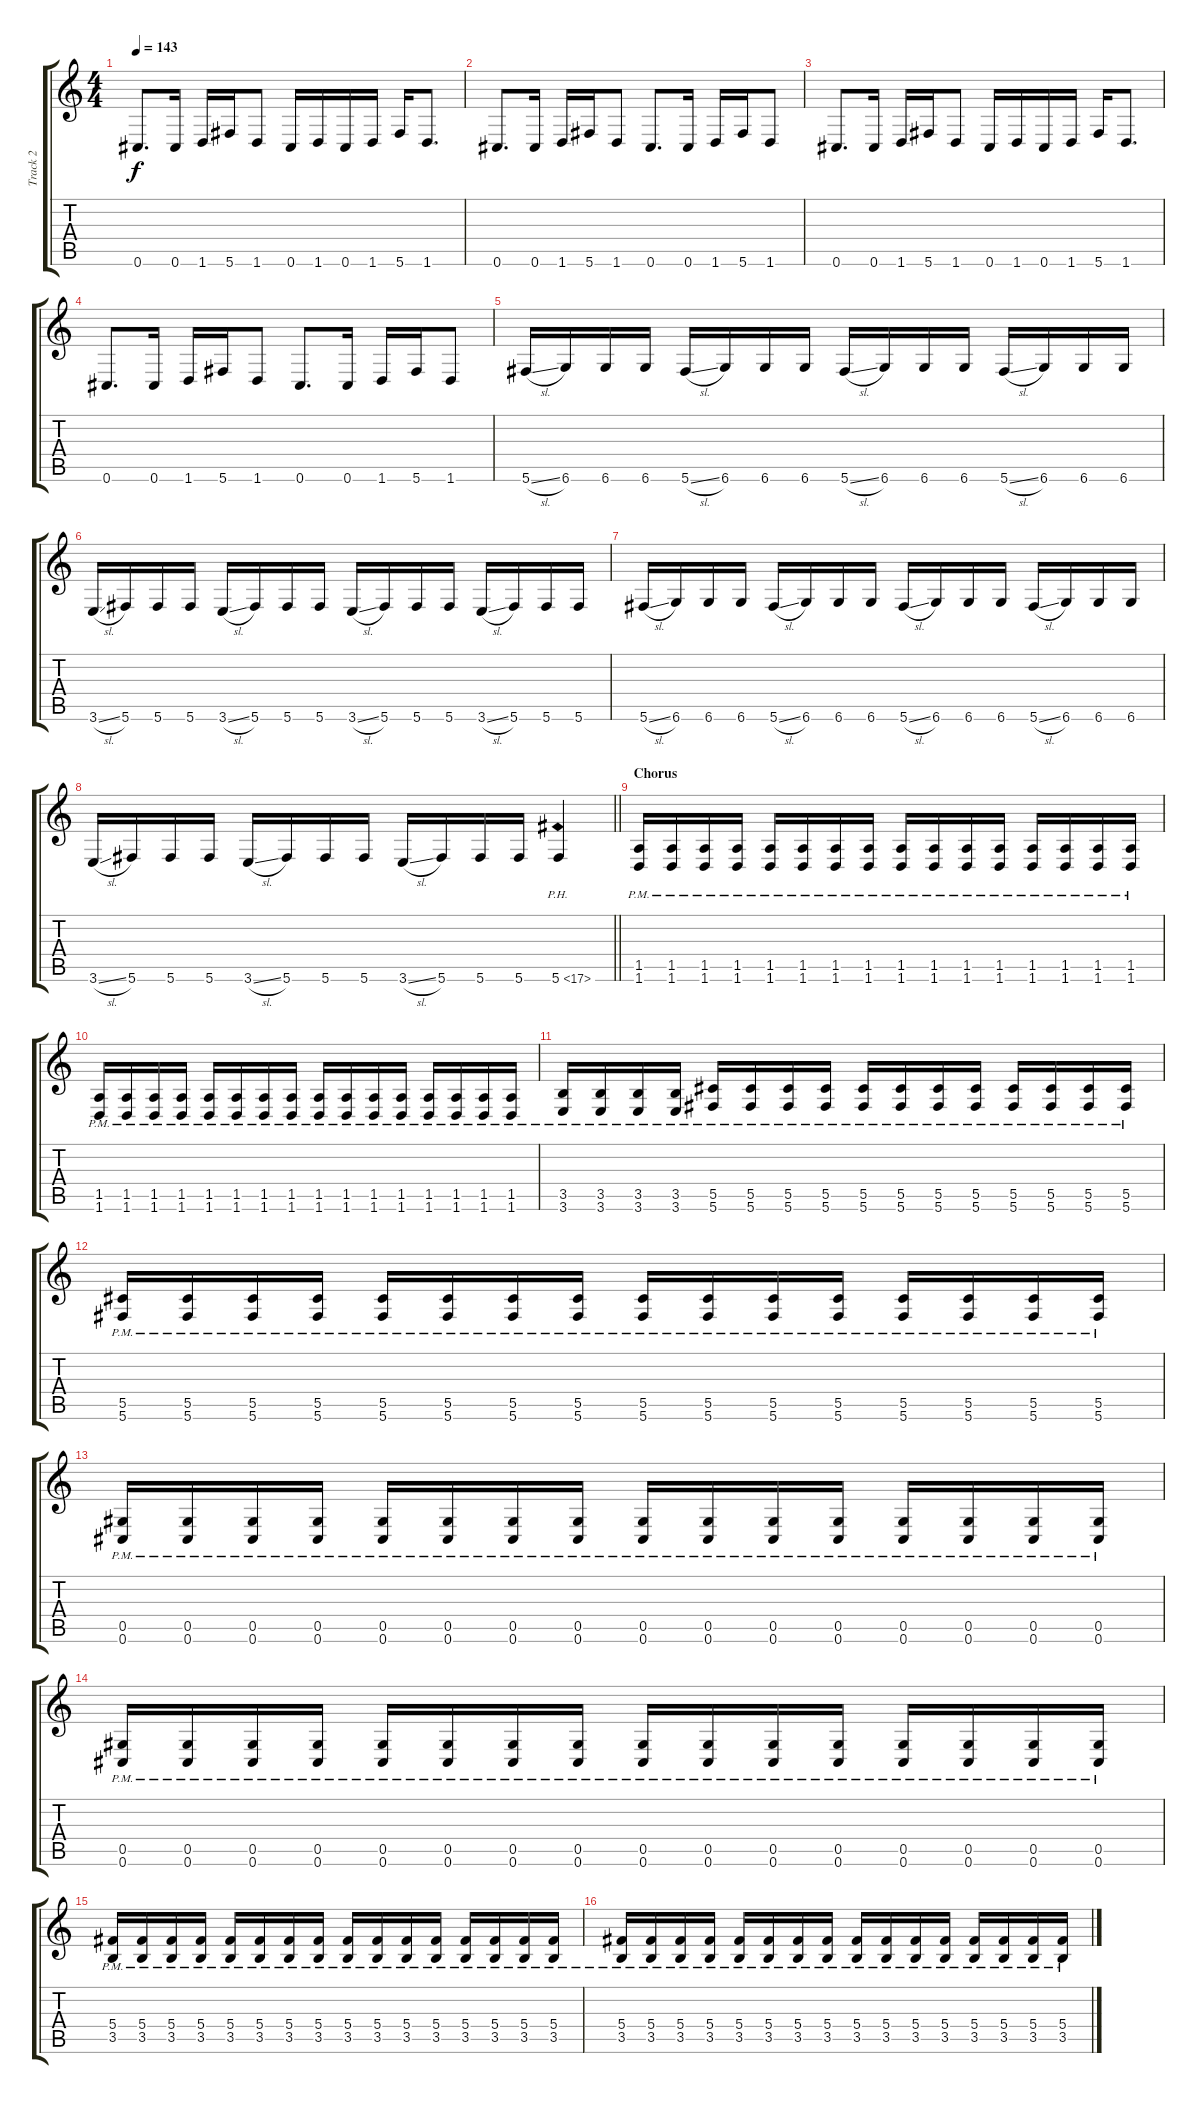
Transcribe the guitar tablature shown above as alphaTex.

\track ("Track 2" "Track 2") {instrument distortionguitar}
\staff {score tabs}
\tuning (Eb4 Bb3 Gb3 Db3 Ab2 Db2) {hide}
\ts (4 4)
\tempo 143
\clef g2
\ks c
0.6.8{d dy f} 0.6.16 1.6.16 5.6.16 1.6.8 0.6.16 1.6.16 0.6.16 1.6.16 5.6.16 1.6.8{d} |
0.6.8{d} 0.6.16 1.6.16 5.6.16 1.6.8 0.6.8{d} 0.6.16 1.6.16 5.6.16 1.6.8 |
0.6.8{d} 0.6.16 1.6.16 5.6.16 1.6.8 0.6.16 1.6.16 0.6.16 1.6.16 5.6.16 1.6.8{d} |
0.6.8{d} 0.6.16 1.6.16 5.6.16 1.6.8 0.6.8{d} 0.6.16 1.6.16 5.6.16 1.6.8 |
5.6{sl}.16 6.6.16 6.6.16 6.6.16 5.6{sl}.16 6.6.16 6.6.16 6.6.16 5.6{sl}.16 6.6.16 6.6.16 6.6.16 5.6{sl}.16 6.6.16 6.6.16 6.6.16 |
3.6{sl}.16 5.6.16 5.6.16 5.6.16 3.6{sl}.16 5.6.16 5.6.16 5.6.16 3.6{sl}.16 5.6.16 5.6.16 5.6.16 3.6{sl}.16 5.6.16 5.6.16 5.6.16 |
5.6{sl}.16 6.6.16 6.6.16 6.6.16 5.6{sl}.16 6.6.16 6.6.16 6.6.16 5.6{sl}.16 6.6.16 6.6.16 6.6.16 5.6{sl}.16 6.6.16 6.6.16 6.6.16 |
\barLineRight lightlight
3.6{sl}.16 5.6.16 5.6.16 5.6.16 3.6{sl}.16 5.6.16 5.6.16 5.6.16 3.6{sl}.16 5.6.16 5.6.16 5.6.16 5.6{ph 12}.4 |
\section ("" "Chorus")
(1.5{pm} 1.6{pm}).16 (1.5{pm} 1.6{pm}).16 (1.5{pm} 1.6{pm}).16 (1.5{pm} 1.6{pm}).16 (1.5{pm} 1.6{pm}).16 (1.5{pm} 1.6{pm}).16 (1.5{pm} 1.6{pm}).16 (1.5{pm} 1.6{pm}).16 (1.5{pm} 1.6{pm}).16 (1.5{pm} 1.6{pm}).16 (1.5{pm} 1.6{pm}).16 (1.5{pm} 1.6{pm}).16 (1.5{pm} 1.6{pm}).16 (1.5{pm} 1.6{pm}).16 (1.5{pm} 1.6{pm}).16 (1.5{pm} 1.6{pm}).16 |
(1.5{pm} 1.6{pm}).16 (1.5{pm} 1.6{pm}).16 (1.5{pm} 1.6{pm}).16 (1.5{pm} 1.6{pm}).16 (1.5{pm} 1.6{pm}).16 (1.5{pm} 1.6{pm}).16 (1.5{pm} 1.6{pm}).16 (1.5{pm} 1.6{pm}).16 (1.5{pm} 1.6{pm}).16 (1.5{pm} 1.6{pm}).16 (1.5{pm} 1.6{pm}).16 (1.5{pm} 1.6{pm}).16 (1.5{pm} 1.6{pm}).16 (1.5{pm} 1.6{pm}).16 (1.5{pm} 1.6{pm}).16 (1.5{pm} 1.6{pm}).16 |
(3.5{pm} 3.6{pm}).16 (3.5{pm} 3.6{pm}).16 (3.5{pm} 3.6{pm}).16 (3.5{pm} 3.6{pm}).16 (5.5{pm} 5.6{pm}).16 (5.5{pm} 5.6{pm}).16 (5.5{pm} 5.6{pm}).16 (5.5{pm} 5.6{pm}).16 (5.5{pm} 5.6{pm}).16 (5.5{pm} 5.6{pm}).16 (5.5{pm} 5.6{pm}).16 (5.5{pm} 5.6{pm}).16 (5.5{pm} 5.6{pm}).16 (5.5{pm} 5.6{pm}).16 (5.5{pm} 5.6{pm}).16 (5.5{pm} 5.6{pm}).16 |
(5.5{pm} 5.6{pm}).16 (5.5{pm} 5.6{pm}).16 (5.5{pm} 5.6{pm}).16 (5.5{pm} 5.6{pm}).16 (5.5{pm} 5.6{pm}).16 (5.5{pm} 5.6{pm}).16 (5.5{pm} 5.6{pm}).16 (5.5{pm} 5.6{pm}).16 (5.5{pm} 5.6{pm}).16 (5.5{pm} 5.6{pm}).16 (5.5{pm} 5.6{pm}).16 (5.5{pm} 5.6{pm}).16 (5.5{pm} 5.6{pm}).16 (5.5{pm} 5.6{pm}).16 (5.5{pm} 5.6{pm}).16 (5.5{pm} 5.6{pm}).16 |
(0.5{pm} 0.6{pm}).16 (0.5{pm} 0.6{pm}).16 (0.5{pm} 0.6{pm}).16 (0.5{pm} 0.6{pm}).16 (0.5{pm} 0.6{pm}).16 (0.5{pm} 0.6{pm}).16 (0.5{pm} 0.6{pm}).16 (0.5{pm} 0.6{pm}).16 (0.5{pm} 0.6{pm}).16 (0.5{pm} 0.6{pm}).16 (0.5{pm} 0.6{pm}).16 (0.5{pm} 0.6{pm}).16 (0.5{pm} 0.6{pm}).16 (0.5{pm} 0.6{pm}).16 (0.5{pm} 0.6{pm}).16 (0.5{pm} 0.6{pm}).16 |
(0.5{pm} 0.6{pm}).16 (0.5{pm} 0.6{pm}).16 (0.5{pm} 0.6{pm}).16 (0.5{pm} 0.6{pm}).16 (0.5{pm} 0.6{pm}).16 (0.5{pm} 0.6{pm}).16 (0.5{pm} 0.6{pm}).16 (0.5{pm} 0.6{pm}).16 (0.5{pm} 0.6{pm}).16 (0.5{pm} 0.6{pm}).16 (0.5{pm} 0.6{pm}).16 (0.5{pm} 0.6{pm}).16 (0.5{pm} 0.6{pm}).16 (0.5{pm} 0.6{pm}).16 (0.5{pm} 0.6{pm}).16 (0.5{pm} 0.6{pm}).16 |
(5.4{pm} 3.5{pm}).16 (5.4{pm} 3.5{pm}).16 (5.4{pm} 3.5{pm}).16 (5.4{pm} 3.5{pm}).16 (5.4{pm} 3.5{pm}).16 (5.4{pm} 3.5{pm}).16 (5.4{pm} 3.5{pm}).16 (5.4{pm} 3.5{pm}).16 (5.4{pm} 3.5{pm}).16 (5.4{pm} 3.5{pm}).16 (5.4{pm} 3.5{pm}).16 (5.4{pm} 3.5{pm}).16 (5.4{pm} 3.5{pm}).16 (5.4{pm} 3.5{pm}).16 (5.4{pm} 3.5{pm}).16 (5.4{pm} 3.5{pm}).16 |
(5.4{pm} 3.5{pm}).16 (5.4{pm} 3.5{pm}).16 (5.4{pm} 3.5{pm}).16 (5.4{pm} 3.5{pm}).16 (5.4{pm} 3.5{pm}).16 (5.4{pm} 3.5{pm}).16 (5.4{pm} 3.5{pm}).16 (5.4{pm} 3.5{pm}).16 (5.4{pm} 3.5{pm}).16 (5.4{pm} 3.5{pm}).16 (5.4{pm} 3.5{pm}).16 (5.4{pm} 3.5{pm}).16 (5.4{pm} 3.5{pm}).16 (5.4{pm} 3.5{pm}).16 (5.4{pm} 3.5{pm}).16 (5.4{pm} 3.5{pm}).16
